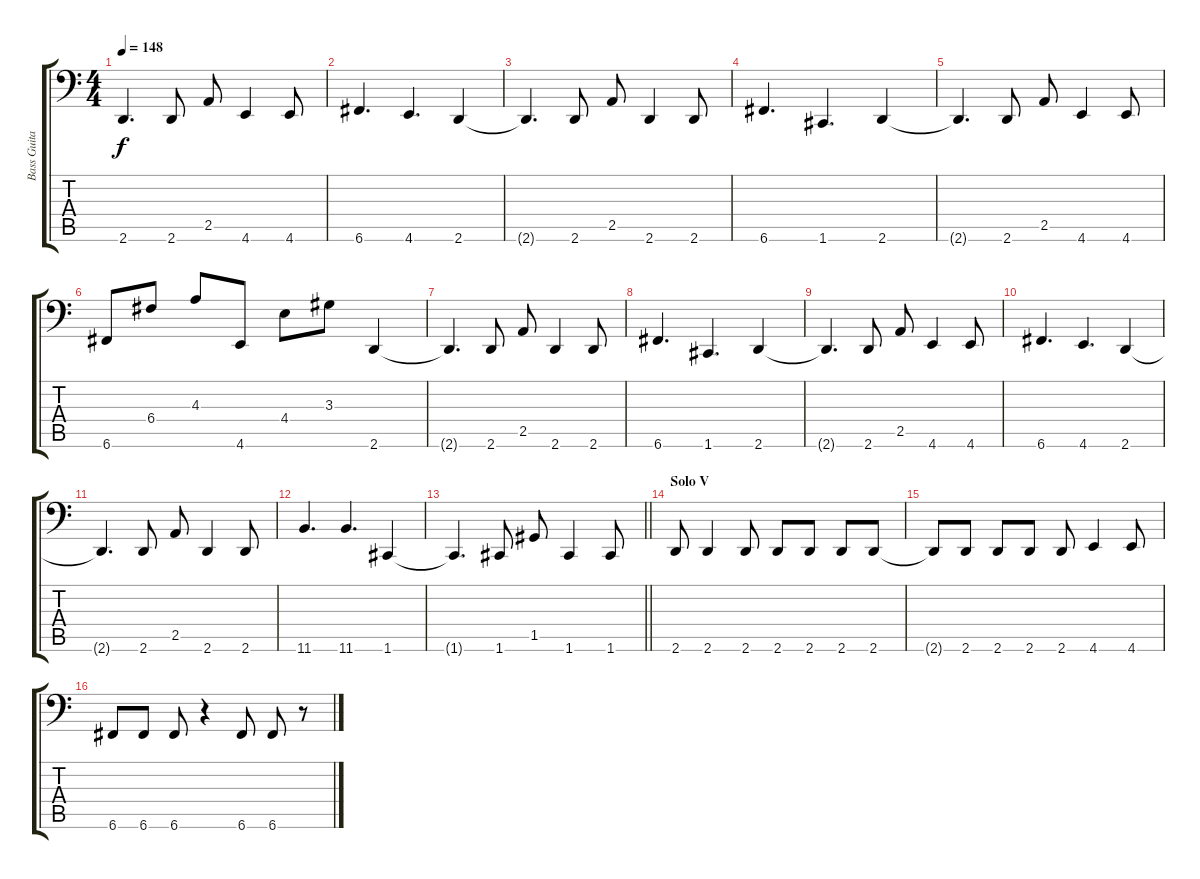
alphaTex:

\track ("Bass Guitar" "Bass Guita") {instrument electricbassfinger}
\staff {score tabs}
\tuning (D3 A2 F2 C2 G1 C1) {hide}
\ts (4 4)
\tempo 148
\clef f4
\ks c
2.6{t}.4{d dy f} 2.6.8 2.5.8 4.6.4 4.6.8 |
6.6.4{d} 4.6.4{d} 2.6.4 |
2.6{t}.4{d} 2.6.8 2.5.8 2.6.4 2.6.8 |
6.6.4{d} 1.6.4{d} 2.6.4 |
2.6{t}.4{d} 2.6.8 2.5.8 4.6.4 4.6.8 |
6.6.8 6.4.8 4.3.8 4.6.8 4.4.8 3.3.8 2.6.4 |
2.6{t}.4{d} 2.6.8 2.5.8 2.6.4 2.6.8 |
6.6.4{d} 1.6.4{d} 2.6.4 |
2.6{t}.4{d} 2.6.8 2.5.8 4.6.4 4.6.8 |
6.6.4{d} 4.6.4{d} 2.6.4 |
2.6{t}.4{d} 2.6.8 2.5.8 2.6.4 2.6.8 |
11.6.4{d} 11.6.4{d} 1.6.4 |
\barLineRight lightlight
1.6{t}.4{d} 1.6.8 1.5.8 1.6.4 1.6.8 |
\section ("" "Solo V")
2.6.8 2.6.4 2.6.8 2.6.8 2.6.8 2.6.8 2.6.8 |
2.6{t}.8 2.6.8 2.6.8 2.6.8 2.6.8 4.6.4 4.6.8 |
6.6.8 6.6.8 6.6.8 r.4 6.6.8 6.6.8 r.8
